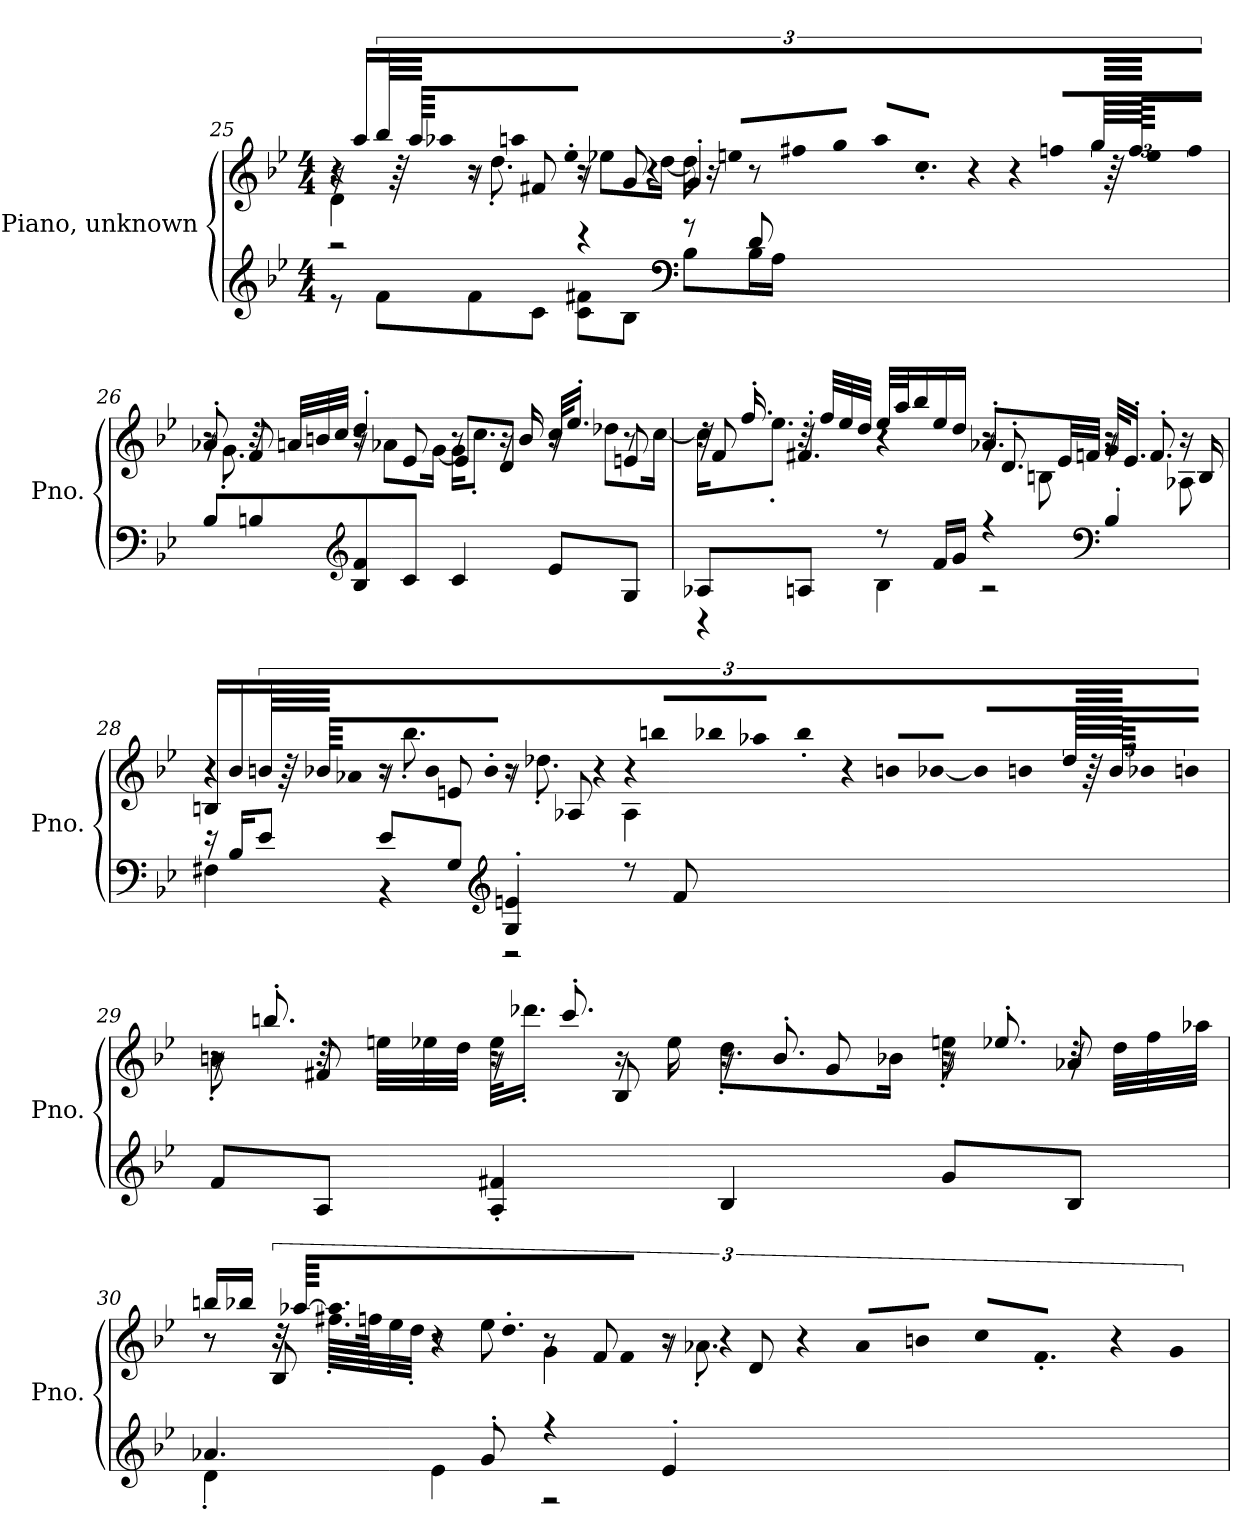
**kern	**kern
*part1	*part1
*staff2	*staff1
*I"Piano, unknown	*
*I'Pno.	*
!!LO:PB:g=z
*clefG2	*clefG2
*k[b-e-]	*k[b-e-]
*M4/4	*M4/4
=25	=25
*^	*^
*	*	*	*^
2r	8r	16r	4d\	4r
.	.	16aa/LL	.	.
.	8f\L	96bb-/JJkk	.	.
.	.	96r	.	.
.	.	96aa/KLLL	.	.
.	.	32aa-X/J	.	.
.	.	16aan/J	.	.
.	8f\	8ee-'/J	16r	8r
.	.	.	8.dd'\	.
.	8c\J	32r	.	8f#X/
.	.	32een/LLL	.	.
.	.	32ff#X/	.	.
.	.	32gg/JJJ	.	.
4r	8c\ 8f#X\L	32aa/KLL	16r	8r
.	.	16.cc'/JJ	.	.
.	.	.	8ee-X\L	.
.	8B-\J	8r	.	8g/
.	.	.	[16dd\Jk	.
*clefF4	*	*	*	*
8r	8B-\L	16r	16dd\]	4g'/
.	.	16ffn/LL	16r	.
8d/	16B-\L	96gg/JJkk	8r	.
.	.	96r	.	.
.	.	96ff/KLLL	.	.
.	.	32ee-/J	.	.
.	16A\JJ	16ff/JJ	.	.
*v	*v	*	*	*
!!LO:LB:g=z	!!	!!
=26	=26	=26	=26
8B-/L	8a-X'/	16r	8r
.	.	8.g'\	.
8Bn/	32r	.	8f/
.	32an/LLL	.	.
.	32bn/	.	.
.	32cc/JJJ	.	.
*clefG2	*	*	*
8B/ 8f/	4dd'/	16r	8r
.	.	8a-X\L	.
8c/J	.	.	8e-/
.	.	[16g\Jk	.
4c/	8r	16g\KL]	8e-/L
.	.	8.cc'\J	.
.	16r	.	8d/J
.	16b/	.	.
8e-/L	32cc/KLL	16r	8r
.	16.ee-'/JJ	.	.
.	.	8dd-X\L	.
8G/J	8r	.	8en/
.	.	[16cc\Jk	.
!!LO:LB:g=z	!!	!!
=27	=27	=27	=27
*^	*	*	*
8A-X/L	4r	32r	16cc\KL]	8f/
.	.	16.ff'/	.	.
.	.	.	8.ee-'\J	.
8An/J	.	32r	.	4.f#X'/
.	.	32ff/LLL	.	.
.	.	32ee-/	.	.
.	.	32dd/JJJ	.	.
8r	4B-\	32ee-/LLL	4r	.
.	.	32aa/J	.	.
.	.	16bb-/	.	.
16f/LL	.	16ee-/	.	.
16g/JJ	.	16dd/JJ	.	.
4r	2r	8.a-X'/L	8r	16r
.	.	.	.	8.d'/
.	.	.	8Bn\	.
.	.	32e-/LL	.	.
.	.	32fn/JJJ	.	.
*clefF4	*	*	*	*
4B-'/	.	32g/KLL	8r	16r
.	.	16.e-'/JJ	.	.
.	.	.	.	8.f'/
.	.	16r	8A-X\	.
.	.	16B/	.	.
!!LO:LB:g=z	!!	!!
=28	=28	=28	=28	=28
16r	4F#X\	16Bn/LL	4r	4r
16B-/KL	.	16b-/	.	.
8e-/J	.	96bn/JJkk	.	.
.	.	96r	.	.
.	.	96b-X/KLLL	.	.
.	.	32a-X/J	.	.
.	.	16b-/J	.	.
8e-/L	4r	8b-'/J	16r	8r
.	.	.	8.bb-'\	.
8G/J	.	32r	.	8en/
.	.	32bbn/LLL	.	.
.	.	32bb-X/	.	.
.	.	32aa-X/JJJ	.	.
*clefG2	*	*	*	*
4G/' 4en/'	2r	8bb-'/	16r	8r
.	.	.	8.dd-X'\	.
.	.	32r	.	8A-X/
.	.	32bn/KLL	.	.
.	.	[16b-X/JJ	.	.
8r	.	16b-/LL]	4A-\	4r
.	.	16bn/	.	.
8f/	.	96dd-/JJkk	.	.
.	.	96r	.	.
.	.	96b/KLLL	.	.
.	.	32b-X/J	.	.
.	.	16bn/JJ	.	.
*v	*v	*	*	*
!!LO:LB:g=z	!!	!!
=29	=29	=29	=29
8f/L	16r	8bn'\	8r
.	8.bbn'/	.	.
8A/J	.	32r	8f#X/
.	.	32een\LLL	.
.	.	32ee-X\	.
.	.	32dd\JJJ	.
4A/' 4f#X/'	16r	32ee-\KLL	8r
.	.	16.ddd-X'\JJ	.
.	8.ccc'/	.	.
.	.	16r	8B-/
.	.	16ee-\	.
4B-/	16r	8.dd'\L	8r
.	8.b'/	.	.
.	.	.	8g/
.	.	16b-X\Jk	.
8g/L	16r	8een'\	8r
.	8.ee-X'/	.	.
8B-/J	.	32r	8a-X/
.	.	32dd\LLL	.
.	.	32ff\	.
.	.	32aa-X\JJJ	.
!!LO:LB:g=z	!!	!!
=30	=30	=30	=30
*^	*	*	*
4.a-X/	4d'\	16bbn/LL	8r	8r
.	.	16bb-X/JJ	.	.
.	.	48r	32r	8B-/
.	.	[96aa-X/KKLL	.	.
.	.	16.aa-/J]	64.ff#X'\LLLL	.
.	.	.	128ffn\JK	.
.	.	.	32ee-\	.
.	.	.	32dd'\JJJ	.
.	4e-\	8.dd'/	8r	4r
8g'/	.	.	8ee-\	.
.	.	16f/Jk	.	.
4r	2r	8r	4g\	8r
.	.	16r	.	8f/
.	.	32a/LLL	.	.
.	.	32bn/JJJ	.	.
4e-'/	.	32cc/KLL	16r	8r
.	.	16.f'/JJ	.	.
.	.	.	8.a-X'\	.
.	.	16r	.	8d/
.	.	16g/	.	.
*v	*v	*	*	*
*	*v	*v	*v
=	=
*-	*-
